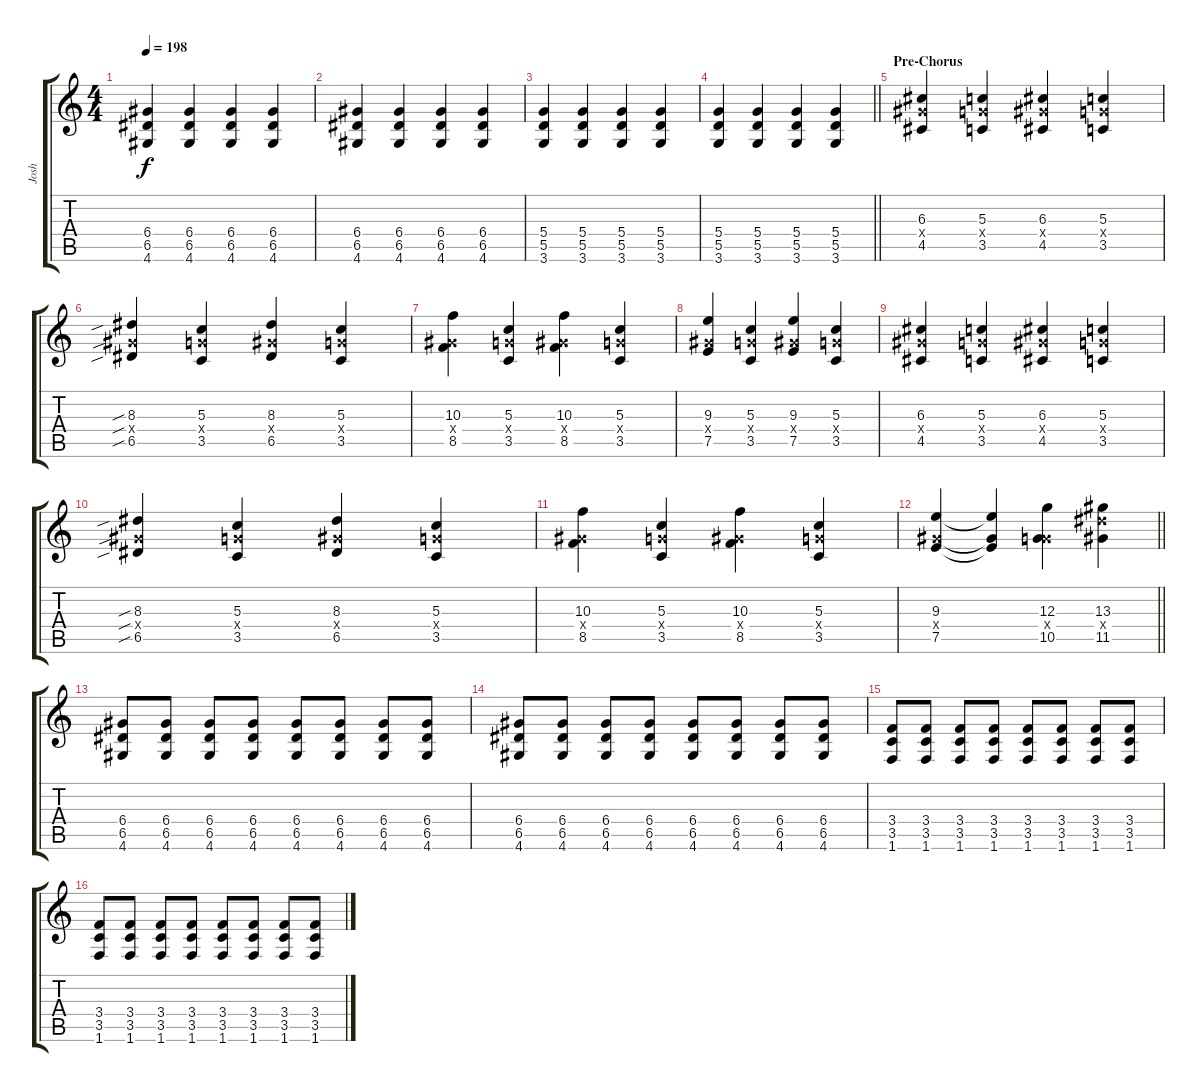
\track ("Josh" "Josh") {mute instrument distortionguitar}
\staff {score tabs}
\tuning (E4 B3 G3 D3 A2 E2) {hide}
\ts (4 4)
\tempo 198
\clef g2
\ks c
(6.4 6.5 4.6).4{dy f} (6.4 6.5 4.6).4 (6.4 6.5 4.6).4 (6.4 6.5 4.6).4 |
(6.4 6.5 4.6).4 (6.4 6.5 4.6).4 (6.4 6.5 4.6).4 (6.4 6.5 4.6).4 |
(5.4 5.5 3.6).4 (5.4 5.5 3.6).4 (5.4 5.5 3.6).4 (5.4 5.5 3.6).4 |
\barLineRight lightlight
(5.4 5.5 3.6).4 (5.4 5.5 3.6).4 (5.4 5.5 3.6).4 (5.4 5.5 3.6).4 |
\section ("" "Pre-Chorus")
(6.3 6.4{x} 4.5).4 (5.3 5.4{x} 3.5).4 (6.3 6.4{x} 4.5).4 (5.3 5.4{x} 3.5).4 |
(8.3{sib} 6.4{sib x} 6.5{sib}).4 (5.3 5.4{x} 3.5).4 (8.3 6.4{x} 6.5).4 (5.3 5.4{x} 3.5).4 |
(10.3 6.4{x} 8.5).4 (5.3 5.4{x} 3.5).4 (10.3 6.4{x} 8.5).4 (5.3 5.4{x} 3.5).4 |
(9.3 6.4{x} 7.5).4 (5.3 5.4{x} 3.5).4 (9.3 6.4{x} 7.5).4 (5.3 5.4{x} 3.5).4 |
(6.3 6.4{x} 4.5).4 (5.3 5.4{x} 3.5).4 (6.3 6.4{x} 4.5).4 (5.3 5.4{x} 3.5).4 |
(8.3{sib} 6.4{sib x} 6.5{sib}).4 (5.3 5.4{x} 3.5).4 (8.3 6.4{x} 6.5).4 (5.3 5.4{x} 3.5).4 |
(10.3 6.4{x} 8.5).4 (5.3 5.4{x} 3.5).4 (10.3 6.4{x} 8.5).4 (5.3 5.4{x} 3.5).4 |
\barLineRight lightlight
(9.3 6.4{x} 7.5).4 (9.3{t} 6.4{t} 7.5{t}).4 (12.3 6.4{x} 10.5).4 (13.3 13.4{x} 11.5).4 |
(6.4 6.5 4.6).8 (6.4 6.5 4.6).8 (6.4 6.5 4.6).8 (6.4 6.5 4.6).8 (6.4 6.5 4.6).8 (6.4 6.5 4.6).8 (6.4 6.5 4.6).8 (6.4 6.5 4.6).8 |
(6.4 6.5 4.6).8 (6.4 6.5 4.6).8 (6.4 6.5 4.6).8 (6.4 6.5 4.6).8 (6.4 6.5 4.6).8 (6.4 6.5 4.6).8 (6.4 6.5 4.6).8 (6.4 6.5 4.6).8 |
(3.4 3.5 1.6).8 (3.4 3.5 1.6).8 (3.4 3.5 1.6).8 (3.4 3.5 1.6).8 (3.4 3.5 1.6).8 (3.4 3.5 1.6).8 (3.4 3.5 1.6).8 (3.4 3.5 1.6).8 |
(3.4 3.5 1.6).8 (3.4 3.5 1.6).8 (3.4 3.5 1.6).8 (3.4 3.5 1.6).8 (3.4 3.5 1.6).8 (3.4 3.5 1.6).8 (3.4 3.5 1.6).8 (3.4 3.5 1.6).8
